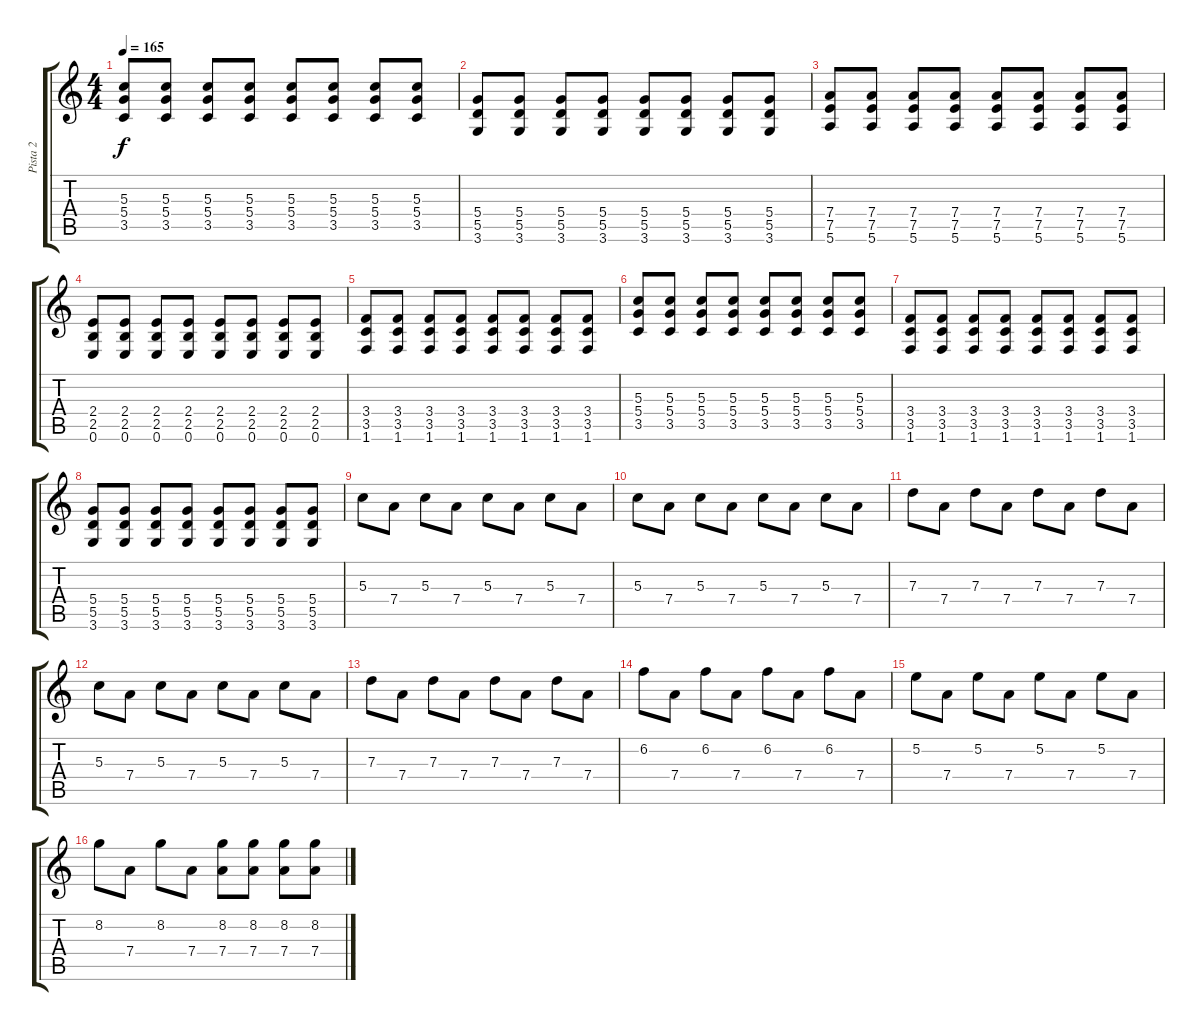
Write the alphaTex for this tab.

\track ("Pista 2" "Pista 2") {instrument distortionguitar}
\staff {score tabs}
\tuning (E4 B3 G3 D3 A2 E2) {hide}
\ts (4 4)
\tempo 165
\clef g2
\ks c
(5.3 5.4 3.5).8{dy f} (5.3 5.4 3.5).8 (5.3 5.4 3.5).8 (5.3 5.4 3.5).8 (5.3 5.4 3.5).8 (5.3 5.4 3.5).8 (5.3 5.4 3.5).8 (5.3 5.4 3.5).8 |
(5.4 5.5 3.6).8 (5.4 5.5 3.6).8 (5.4 5.5 3.6).8 (5.4 5.5 3.6).8 (5.4 5.5 3.6).8 (5.4 5.5 3.6).8 (5.4 5.5 3.6).8 (5.4 5.5 3.6).8 |
(7.4 7.5 5.6).8 (7.4 7.5 5.6).8 (7.4 7.5 5.6).8 (7.4 7.5 5.6).8 (7.4 7.5 5.6).8 (7.4 7.5 5.6).8 (7.4 7.5 5.6).8 (7.4 7.5 5.6).8 |
(2.4 2.5 0.6).8 (2.4 2.5 0.6).8 (2.4 2.5 0.6).8 (2.4 2.5 0.6).8 (2.4 2.5 0.6).8 (2.4 2.5 0.6).8 (2.4 2.5 0.6).8 (2.4 2.5 0.6).8 |
(3.4 3.5 1.6).8 (3.4 3.5 1.6).8 (3.4 3.5 1.6).8 (3.4 3.5 1.6).8 (3.4 3.5 1.6).8 (3.4 3.5 1.6).8 (3.4 3.5 1.6).8 (3.4 3.5 1.6).8 |
(5.3 5.4 3.5).8 (5.3 5.4 3.5).8 (5.3 5.4 3.5).8 (5.3 5.4 3.5).8 (5.3 5.4 3.5).8 (5.3 5.4 3.5).8 (5.3 5.4 3.5).8 (5.3 5.4 3.5).8 |
(3.4 3.5 1.6).8 (3.4 3.5 1.6).8 (3.4 3.5 1.6).8 (3.4 3.5 1.6).8 (3.4 3.5 1.6).8 (3.4 3.5 1.6).8 (3.4 3.5 1.6).8 (3.4 3.5 1.6).8 |
(5.4 5.5 3.6).8 (5.4 5.5 3.6).8 (5.4 5.5 3.6).8 (5.4 5.5 3.6).8 (5.4 5.5 3.6).8 (5.4 5.5 3.6).8 (5.4 5.5 3.6).8 (5.4 5.5 3.6).8 |
5.3.8 7.4.8 5.3.8 7.4.8 5.3.8 7.4.8 5.3.8 7.4.8 |
5.3.8 7.4.8 5.3.8 7.4.8 5.3.8 7.4.8 5.3.8 7.4.8 |
7.3.8 7.4.8 7.3.8 7.4.8 7.3.8 7.4.8 7.3.8 7.4.8 |
5.3.8 7.4.8 5.3.8 7.4.8 5.3.8 7.4.8 5.3.8 7.4.8 |
7.3.8 7.4.8 7.3.8 7.4.8 7.3.8 7.4.8 7.3.8 7.4.8 |
6.2.8 7.4.8 6.2.8 7.4.8 6.2.8 7.4.8 6.2.8 7.4.8 |
5.2.8 7.4.8 5.2.8 7.4.8 5.2.8 7.4.8 5.2.8 7.4.8 |
8.2.8 7.4.8 8.2.8 7.4.8 (8.2 7.4).8 (8.2 7.4).8 (8.2 7.4).8 (8.2 7.4).8
